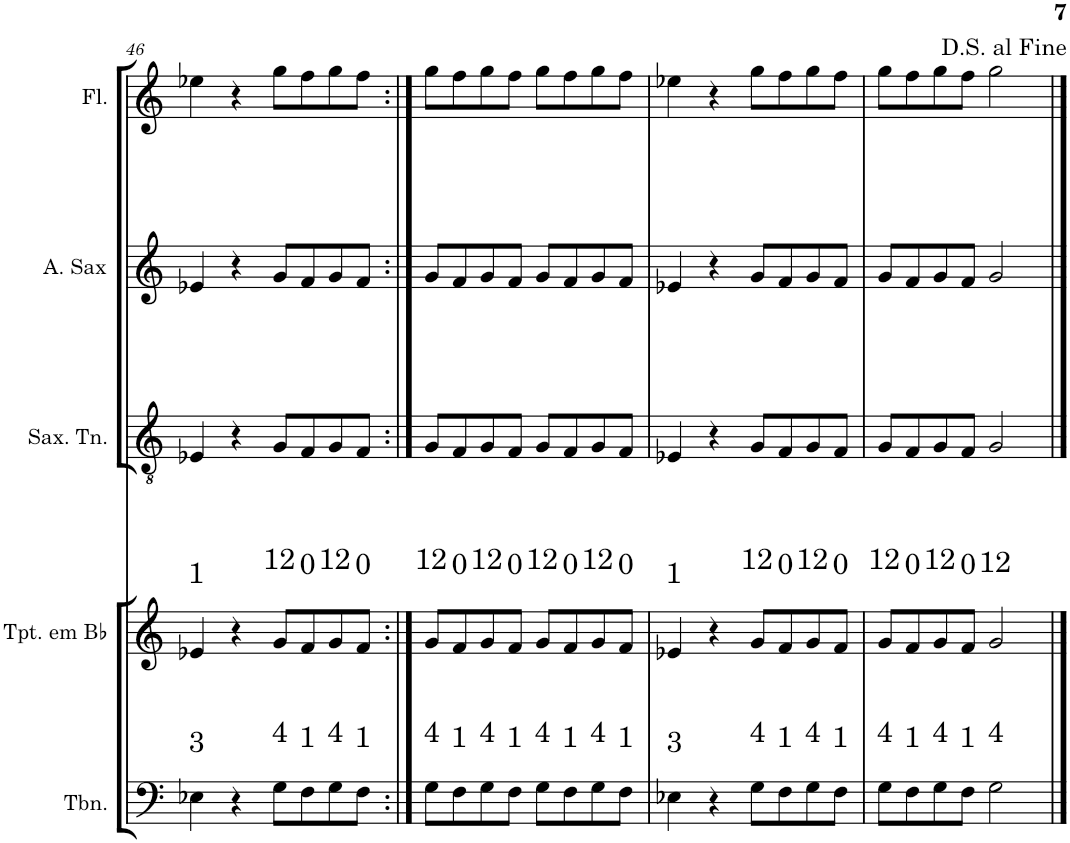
**kern	**kern	**kern	**kern	**kern
*part5	*part4	*part3	*part2	*part1
*staff5	*staff4	*staff3	*staff2	*staff1
*I"Trombone	*I"Trompete em Bb	*I"Saxofone Tenor	*I"Saxofone Alto	*I"Flauta Transversal
*I'Tbn.	*I'Tpt. em Bb	*I'Sax. Tn.	*	*I'Fl.
!!LO:PB:g=z
*clefF4	*clefG2	*clefGv2	*clefG2	*clefG2
*	*ITrd1c2	*ITrd8c14	*ITrd5c9	*
*k[]	*k[]	*k[]	*k[]	*k[]
*M4/4	*M4/4	*M4/4	*M4/4	*M4/4
=46	=46	=46	=46	=46
4E-X\	4e-X/	4E-X/	4e-X/	4ee-X\
4r	4r	4r	4r	4r
8G\L	8g/L	8G/L	8g/L	8gg\L
8F\	8f/	8F/	8f/	8ff\
8G\	8g/	8G/	8g/	8gg\
8F\J	8f/J	8F/J	8f/J	8ff\J
=47:|!	=47:|!	=47:|!	=47:|!	=47:|!
8G\L	8g/L	8G/L	8g/L	8gg\L
8F\	8f/	8F/	8f/	8ff\
8G\	8g/	8G/	8g/	8gg\
8F\J	8f/J	8F/J	8f/J	8ff\J
8G\L	8g/L	8G/L	8g/L	8gg\L
8F\	8f/	8F/	8f/	8ff\
8G\	8g/	8G/	8g/	8gg\
8F\J	8f/J	8F/J	8f/J	8ff\J
=48	=48	=48	=48	=48
4E-X\	4e-X/	4E-X/	4e-X/	4ee-X\
4r	4r	4r	4r	4r
8G\L	8g/L	8G/L	8g/L	8gg\L
8F\	8f/	8F/	8f/	8ff\
8G\	8g/	8G/	8g/	8gg\
8F\J	8f/J	8F/J	8f/J	8ff\J
=49	=49	=49	=49	=49
8G\L	8g/L	8G/L	8g/L	8gg\L
8F\	8f/	8F/	8f/	8ff\
8G\	8g/	8G/	8g/	8gg\
8F\J	8f/J	8F/J	8f/J	8ff\J
2G\	2g/	2G/	2g/	2gg\
==	==	==	==	==
*-	*-	*-	*-	*-
